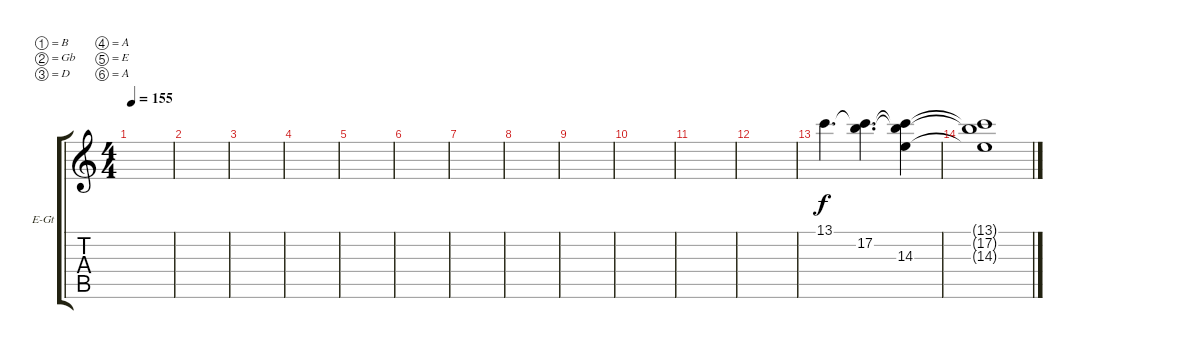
\defaultSystemsLayout 4
\bracketExtendMode groupsimilarinstruments
\firstSystemTrackNameOrientation horizontal
\otherSystemsTrackNameOrientation horizontal
\track ("Eaven Dall - Lead Center" "E-Gt") {instrument distortionguitar}
\staff {score tabs}
\tuning (B3 Gb3 D3 A2 E2 A1)
\ts (4 4)
\tempo 155
\clef g2
\ks c
|
|
|
|
|
|
|
|
|
|
|
|
13.1.4{d} (17.2 13.1{t}).4{d} (14.3 17.2{t} 13.1{t}).4 |
(14.3{t} 17.2{t} 13.1{t}).1
